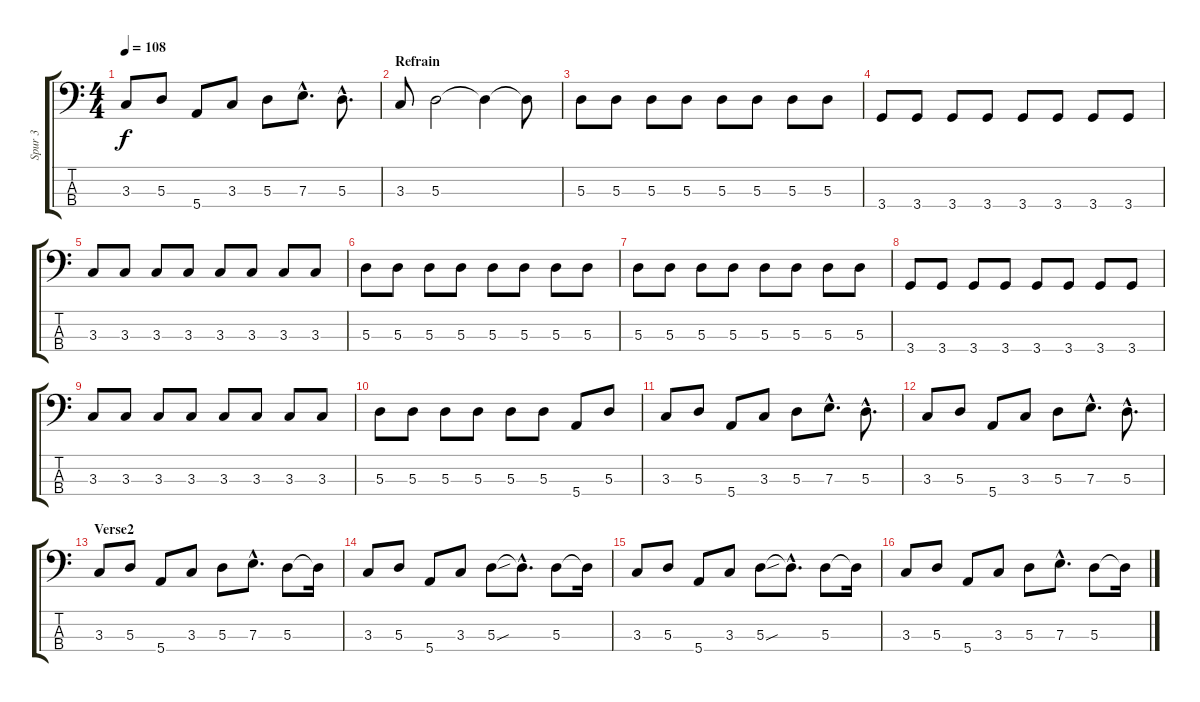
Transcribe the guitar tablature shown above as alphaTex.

\track ("Spur 3" "Spur 3") {instrument acousticbass}
\staff {score tabs}
\tuning (G2 D2 A1 E1) {hide}
\ts (4 4)
\tempo 108
\clef f4
\ks c
3.3.8{dy f} 5.3.8 5.4.8 3.3.8 5.3.8 7.3{hac}.8{d} 5.3{hac}.8{d} |
\section ("" "Refrain")
3.3.8 5.3.2 5.3{t}.4 5.3{t}.8 |
5.3.8 5.3.8 5.3.8 5.3.8 5.3.8 5.3.8 5.3.8 5.3.8 |
3.4.8 3.4.8 3.4.8 3.4.8 3.4.8 3.4.8 3.4.8 3.4.8 |
3.3.8 3.3.8 3.3.8 3.3.8 3.3.8 3.3.8 3.3.8 3.3.8 |
5.3.8 5.3.8 5.3.8 5.3.8 5.3.8 5.3.8 5.3.8 5.3.8 |
5.3.8 5.3.8 5.3.8 5.3.8 5.3.8 5.3.8 5.3.8 5.3.8 |
3.4.8 3.4.8 3.4.8 3.4.8 3.4.8 3.4.8 3.4.8 3.4.8 |
3.3.8 3.3.8 3.3.8 3.3.8 3.3.8 3.3.8 3.3.8 3.3.8 |
5.3.8 5.3.8 5.3.8 5.3.8 5.3.8 5.3.8 5.4.8 5.3.8 |
3.3.8 5.3.8 5.4.8 3.3.8 5.3.8 7.3{hac}.8{d} 5.3{hac}.8{d} |
3.3.8 5.3.8 5.4.8 3.3.8 5.3.8 7.3{hac}.8{d} 5.3{hac}.8{d} |
\section ("" "Verse2")
3.3.8 5.3.8 5.4.8 3.3.8 5.3.8 7.3{hac}.8{d} 5.3.8 5.3{t}.16 |
3.3.8 5.3.8 5.4.8 3.3.8 5.3{sou}.8 5.3{hac t}.8{d} 5.3.8 5.3{t}.16 |
3.3.8 5.3.8 5.4.8 3.3.8 5.3{sou}.8 5.3{hac t}.8{d} 5.3.8 5.3{t}.16 |
3.3.8 5.3.8 5.4.8 3.3.8 5.3.8 7.3{hac}.8{d} 5.3.8 5.3{t}.16
